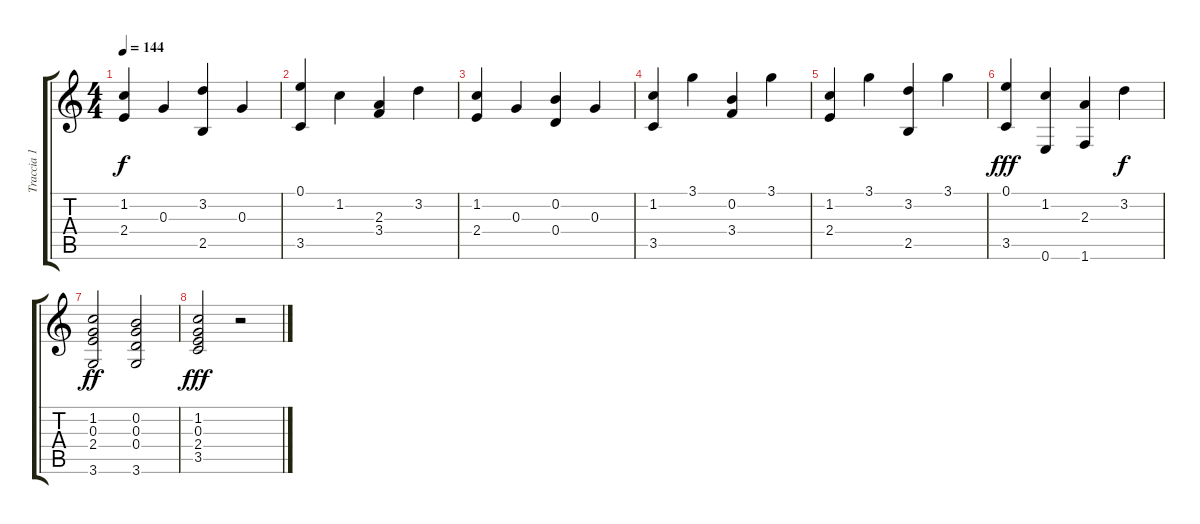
\track ("Traccia 1" "Traccia 1") {instrument acousticguitarnylon}
\staff {score tabs}
\tuning (E4 B3 G3 D3 A2 E2) {hide}
\ts (4 4)
\tempo 144
\clef g2
\ks c
(1.2 2.4).4{dy f} 0.3.4 (3.2 2.5).4 0.3.4 |
(0.1 3.5).4 1.2.4 (2.3 3.4).4 3.2.4 |
(1.2 2.4).4 0.3.4 (0.2 0.4).4 0.3.4 |
(1.2 3.5).4 3.1.4 (0.2 3.4).4 3.1.4 |
(1.2 2.4).4 3.1.4 (3.2 2.5).4 3.1.4 |
(0.1 3.5).4{dy fff} (1.2 0.6).4 (2.3 1.6).4 3.2.4{dy f} |
(1.2 0.3 2.4 3.6).2{dy ff} (0.2 0.3 0.4 3.6).2 |
(1.2 0.3 2.4 3.5).2{dy fff} r.2
